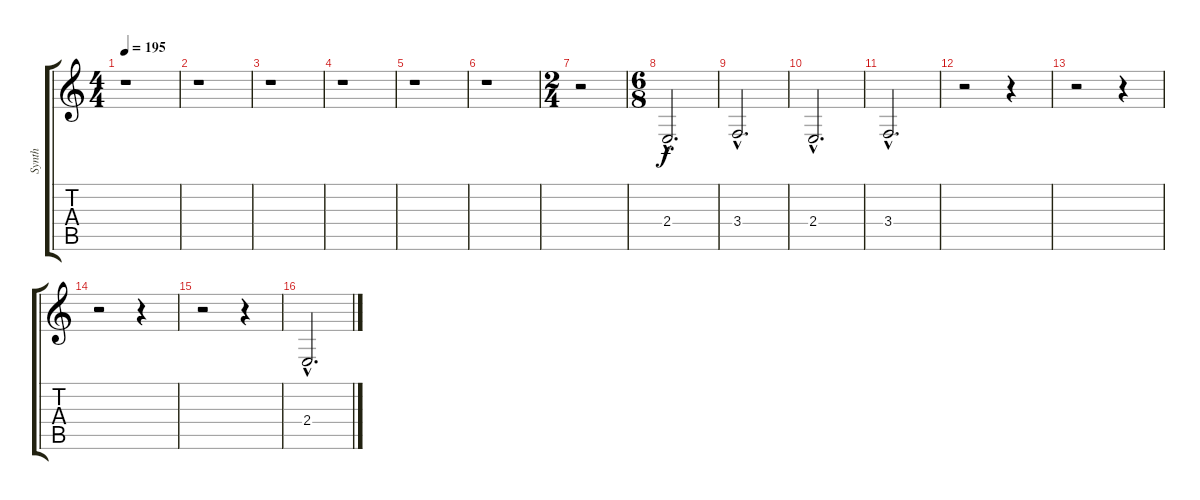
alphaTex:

\track ("Synth" "Synth") {instrument synthvoice}
\staff {score tabs}
\tuning (E4 B3 G3 D3 A2 C2) {hide}
\ts (4 4)
\tempo 195
\clef g2
\ks c
r.1{dy f} |
r.1 |
r.1 |
r.1 |
r.1 |
r.1 |
\ts (2 4)
r.2 |
\ts (6 8)
2.4{hac}.2{d volume 7} |
3.4{hac}.2{d} |
2.4{hac}.2{d} |
3.4{hac}.2{d} |
r.2 r.4 |
r.2 r.4 |
r.2 r.4 |
r.2 r.4 |
2.4{hac}.2{d volume 7}
